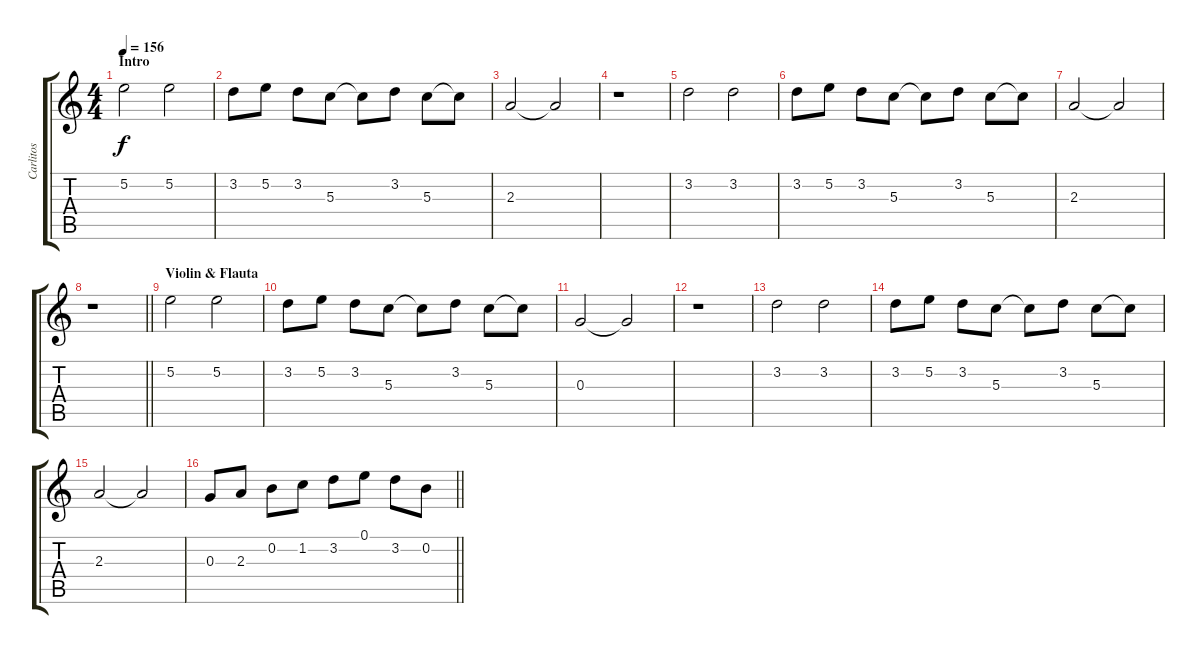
\track ("Carlitos" "Carlitos") {instrument electricguitarclean}
\staff {score tabs}
\tuning (E4 B3 G3 D3 A2 E2) {hide}
\ts (4 4)
\section ("" "Intro")
\tempo 156
\clef g2
\ks c
5.2.2{dy f instrument electricguitarclean} 5.2.2 |
3.2.8 5.2.8 3.2.8 5.3.8 5.3{t}.8 3.2.8 5.3.8 5.3{t}.8 |
2.3.2 2.3{t}.2 |
r.1 |
3.2.2 3.2.2 |
3.2.8 5.2.8 3.2.8 5.3.8 5.3{t}.8 3.2.8 5.3.8 5.3{t}.8 |
2.3.2 2.3{t}.2 |
\barLineRight lightlight
r.1 |
\section ("" "Violin & Flauta")
5.2.2 5.2.2 |
3.2.8 5.2.8 3.2.8 5.3.8 5.3{t}.8 3.2.8 5.3.8 5.3{t}.8 |
0.3.2 0.3{t}.2 |
r.1 |
3.2.2 3.2.2 |
3.2.8 5.2.8 3.2.8 5.3.8 5.3{t}.8 3.2.8 5.3.8 5.3{t}.8 |
2.3.2 2.3{t}.2 |
\barLineRight lightlight
0.3.8 2.3.8 0.2.8 1.2.8 3.2.8 0.1.8 3.2.8 0.2.8
